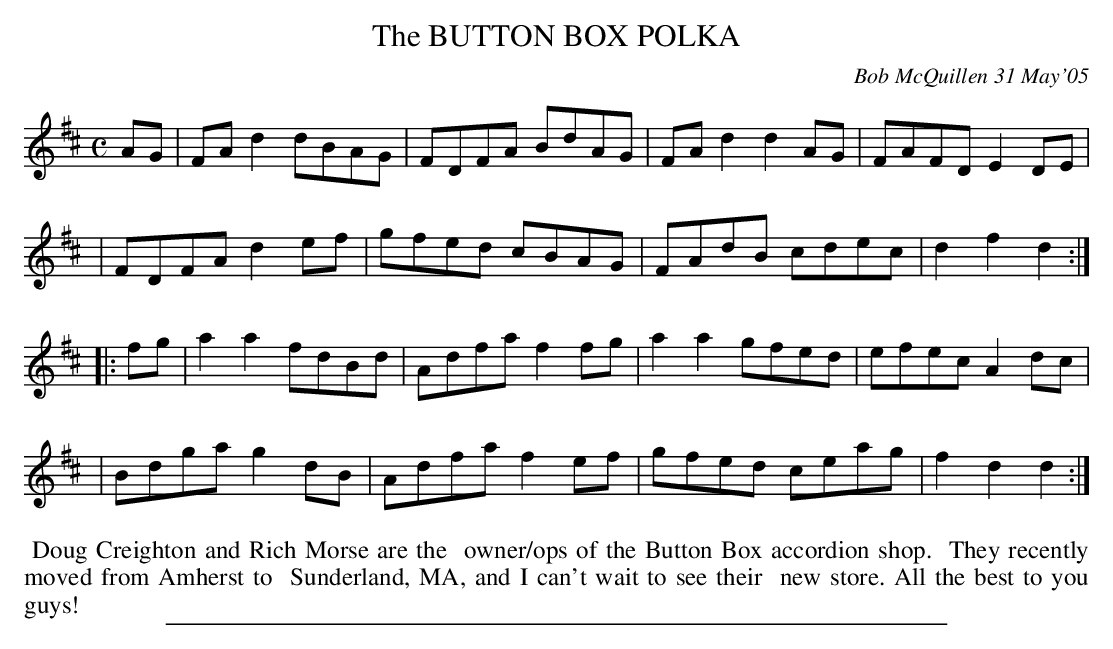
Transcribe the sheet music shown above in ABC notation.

X:1
T: The BUTTON BOX POLKA
C: Bob McQuillen 31 May'05
M: C
L: 1/8
K: D
AG \
| FAd2 dBAG | FDFA BdAG | FAd2 d2AG | FAFD E2DE |
| FDFA d2ef | gfed cBAG | FAdB cdec | d2f2 d2 :|
|: fg \
| a2a2 fdBd | Adfa f2fg | a2a2 gfed | efec A2dc |
| Bdga g2dB | Adfa f2ef | gfed ceag | f2d2 d2 :|
